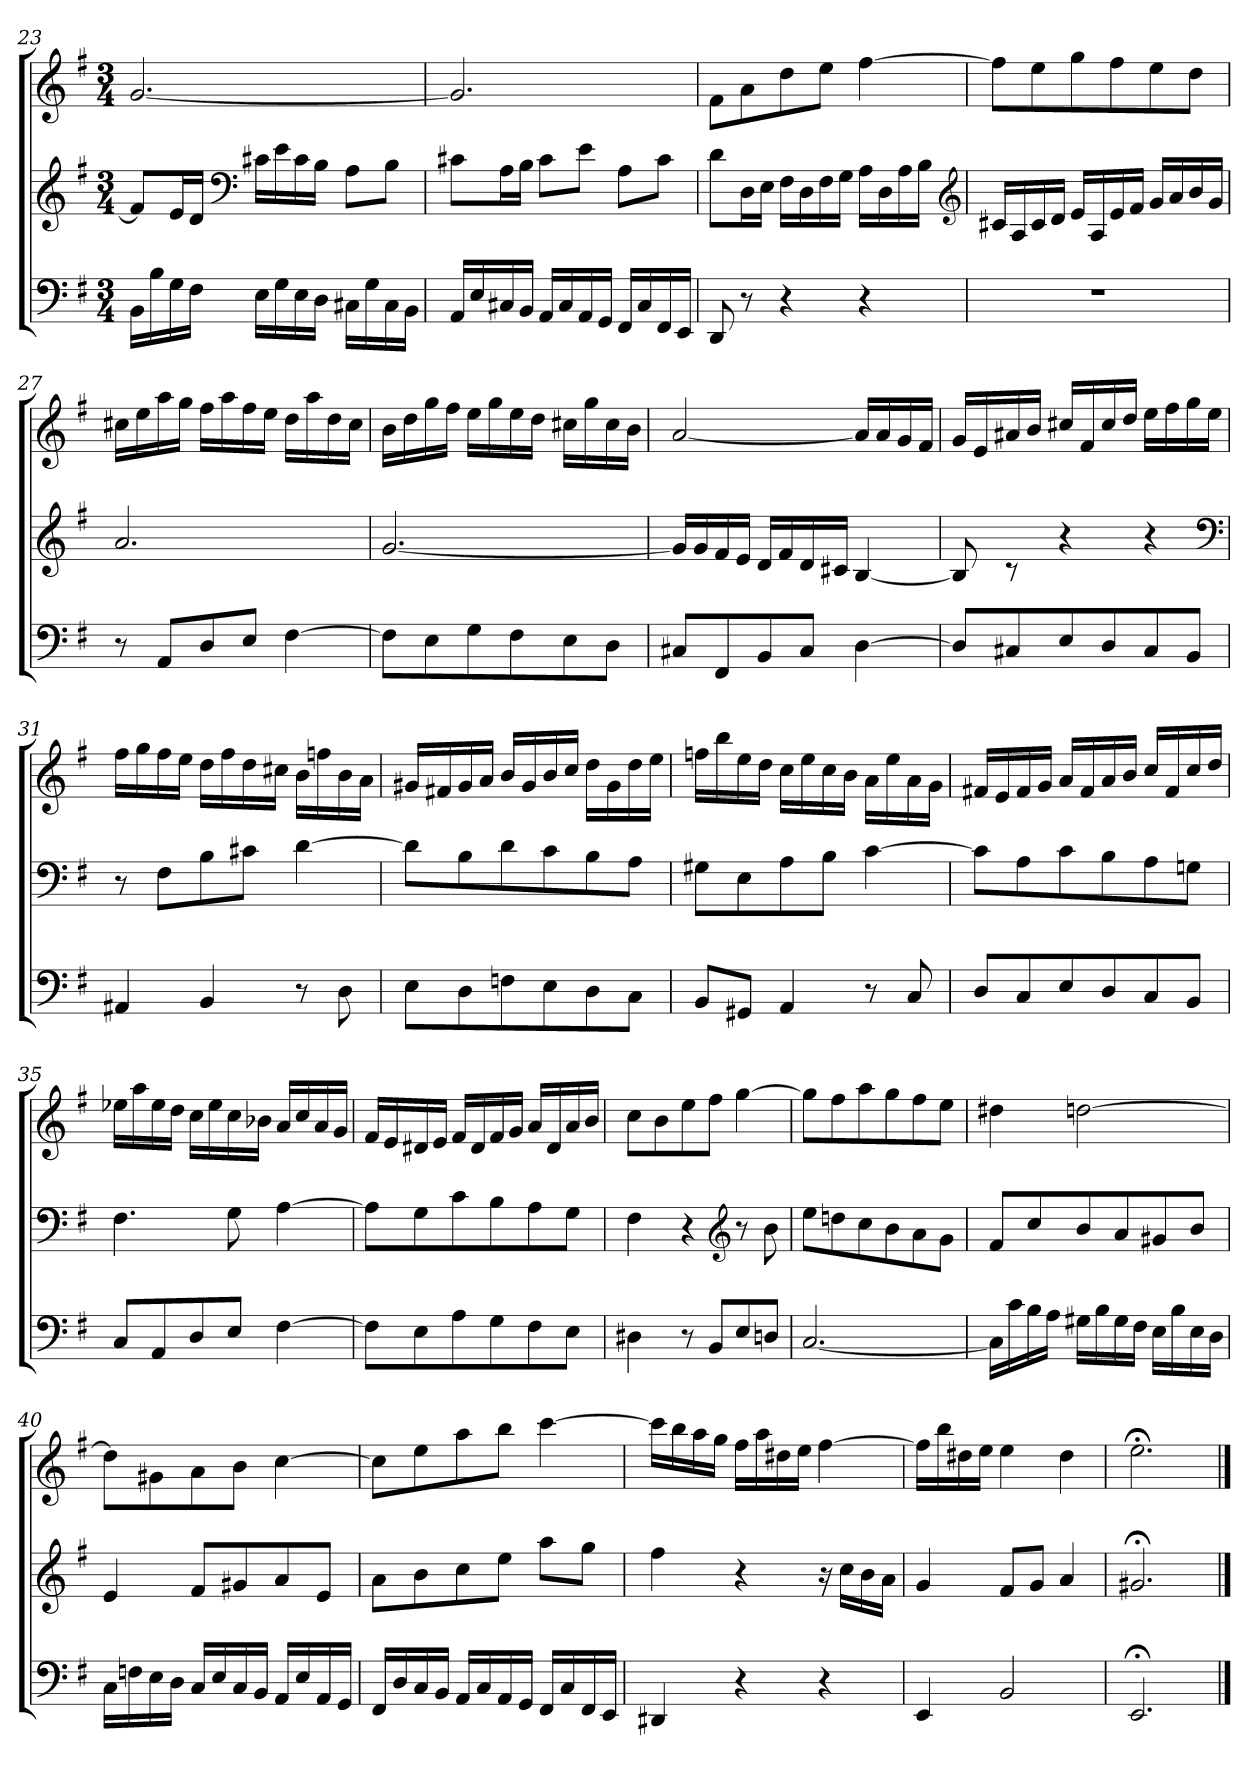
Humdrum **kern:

**kern	**kern	**kern
*part3	*part2	*part1
*staff3	*staff2	*staff1
*clefF4	*clefG2	*clefG2
*k[f#]	*k[f#]	*k[f#]
*e:	*e:	*e:
*M3/4	*M3/4	*M3/4
=23	=23	=23
16BBLL	8f#L]	[2.g
16B	.	.
16G	16eL	.
16F#JJ	16dJJ	.
*	*clefF4	*
16ELL	16c#XLL	.
16G	16e	.
16E	16c#	.
16DJJ	16BJJ	.
16C#XLL	8AL	.
16G	.	.
16C#	8BJ	.
16BBJJ	.	.
=24	=24	=24
16AALL	8c#XL	2.g]
16E	.	.
16C#X	16AL	.
16BBJJ	16BJJ	.
16AALL	8c#L	.
16C#	.	.
16AA	8eJ	.
16GGJJ	.	.
16FF#LL	8AL	.
16C#	.	.
16FF#	8c#J	.
16EEJJ	.	.
=25	=25	=25
8DD	8dL	8f#L
8r	16DL	8a
.	16EJJ	.
4r	16F#LL	8dd
.	16D	.
.	16F#	8eeJ
.	16GJJ	.
4r	16ALL	[4ff#
.	16D	.
.	16A	.
.	16BJJ	.
*	*clefG2	*
=26	=26	=26
2.r	16c#XLL	8ff#L]
.	16A	.
.	16c#	8ee
.	16dJJ	.
.	16eLL	8gg
.	16A	.
.	16e	8ff#
.	16f#JJ	.
.	16gLL	8ee
.	16a	.
.	16b	8ddJ
.	16gJJ	.
=27	=27	=27
8r	2.a	16cc#XLL
.	.	16ee
8AAL	.	16aa
.	.	16ggJJ
8D	.	16ff#LL
.	.	16aa
8EJ	.	16ff#
.	.	16eeJJ
[4F#	.	16ddLL
.	.	16aa
.	.	16dd
.	.	16cc#JJ
=28	=28	=28
8F#L]	[2.g	16bLL
.	.	16dd
8E	.	16gg
.	.	16ff#JJ
8G	.	16eeLL
.	.	16gg
8F#	.	16ee
.	.	16ddJJ
8E	.	16cc#XLL
.	.	16gg
8DJ	.	16cc#
.	.	16bJJ
=29	=29	=29
8C#XL	16gLL]	[2a
.	16g	.
8FF#	16f#	.
.	16eJJ	.
8BB	16dLL	.
.	16f#	.
8C#J	16d	.
.	16c#XJJ	.
[4D	[4B	16aLL]
.	.	16a
.	.	16g
.	.	16f#JJ
=30	=30	=30
8DL]	8B]	16gLL
.	.	16e
8C#X	8rc	16a#X
.	.	16bJJ
8E	4r	16cc#XLL
.	.	16f#
8D	.	16cc#
.	.	16ddJJ
8C#	4r	16eeLL
.	.	16ff#
8BBJ	.	16gg
.	.	16eeJJ
*	*clefF4	*
=31	=31	=31
4AA#X	8r	16ff#LL
.	.	16gg
.	8F#L	16ff#
.	.	16eeJJ
4BB	8B	16ddLL
.	.	16ff#
.	8c#XJ	16dd
.	.	16cc#XJJ
8r	[4d	16bLL
.	.	16ffn
8D	.	16b
.	.	16aJJ
=32	=32	=32
8EL	8dL]	16g#XLL
.	.	16f#X
8D	8B	16g#
.	.	16aJJ
8Fn	8d	16bLL
.	.	16g#
8E	8c	16b
.	.	16ccJJ
8D	8B	16ddLL
.	.	16g#
8CJ	8AJ	16dd
.	.	16eeJJ
=33	=33	=33
8BBL	8G#XL	16ffnLL
.	.	16bb
8GG#XJ	8E	16ee
.	.	16ddJJ
4AA	8A	16ccLL
.	.	16ee
.	8BJ	16cc
.	.	16bJJ
8r	[4c	16aLL
.	.	16ee
8C	.	16a
.	.	16gJJ
=34	=34	=34
8DL	8cL]	16f#XLL
.	.	16e
8C	8A	16f#
.	.	16gJJ
8E	8c	16aLL
.	.	16f#
8D	8B	16a
.	.	16bJJ
8C	8A	16ccLL
.	.	16f#
8BBJ	8GnJ	16cc
.	.	16ddJJ
=35	=35	=35
8CL	4.F#	16ee-XLL
.	.	16aa
8AA	.	16ee-
.	.	16ddJJ
8D	.	16ccLL
.	.	16ee-
8EJ	8G	16cc
.	.	16b-XJJ
[4F#	[4A	16aLL
.	.	16cc
.	.	16a
.	.	16gJJ
=36	=36	=36
8F#L]	8AL]	16f#LL
.	.	16e
8E	8G	16d#X
.	.	16eJJ
8A	8c	16f#LL
.	.	16d#
8G	8B	16f#
.	.	16gJJ
8F#	8A	16aLL
.	.	16d#
8EJ	8GJ	16a
.	.	16bJJ
=37	=37	=37
4D#X	4F#	8ccL
.	.	8b
8r	4r	8ee
8BBL	.	8ff#J
*	*clefG2	*
8E	8r	[4gg
8DnJ	8b	.
=38	=38	=38
[2.C	8eeL	8ggL]
.	8ddn	8ff#
.	8cc	8aa
.	8b	8gg
.	8a	8ff#
.	8gJ	8eeJ
=39	=39	=39
16CLL]	8f#L	4dd#X
16c	.	.
16B	8cc	.
16AJJ	.	.
16G#XLL	8b	[2ddn
16B	.	.
16G#	8a	.
16F#JJ	.	.
16ELL	8g#X	.
16B	.	.
16E	8bJ	.
16DJJ	.	.
=40	=40	=40
16CLL	4e	8ddL]
16Fn	.	.
16E	.	8g#X
16DJJ	.	.
16CLL	8f#L	8a
16E	.	.
16C	8g#X	8bJ
16BBJJ	.	.
16AALL	8a	[4cc
16E	.	.
16AA	8eJ	.
16GGJJ	.	.
=41	=41	=41
16FF#LL	8aL	8ccL]
16D	.	.
16C	8b	8ee
16BBJJ	.	.
16AALL	8cc	8aa
16C	.	.
16AA	8eeJ	8bbJ
16GGJJ	.	.
16FF#LL	8aaL	[4ccc
16C	.	.
16FF#	8ggJ	.
16EEJJ	.	.
=42	=42	=42
4DD#X	4ff#	16cccLL]
.	.	16bb
.	.	16aa
.	.	16ggJJ
4r	4r	16ff#LL
.	.	16aa
.	.	16dd#X
.	.	16eeJJ
4r	16r	[4ff#
.	16ccLL	.
.	16b	.
.	16aJJ	.
=43	=43	=43
4EE	4g	16ff#LL]
.	.	16bb
.	.	16dd#X
.	.	16eeJJ
2BB	8f#L	4ee
.	8gJ	.
.	4a	4dd#
=44	=44	=44
2.EE;<	2.g#X;<	2.ee;<
==	==	==
*-	*-	*-
